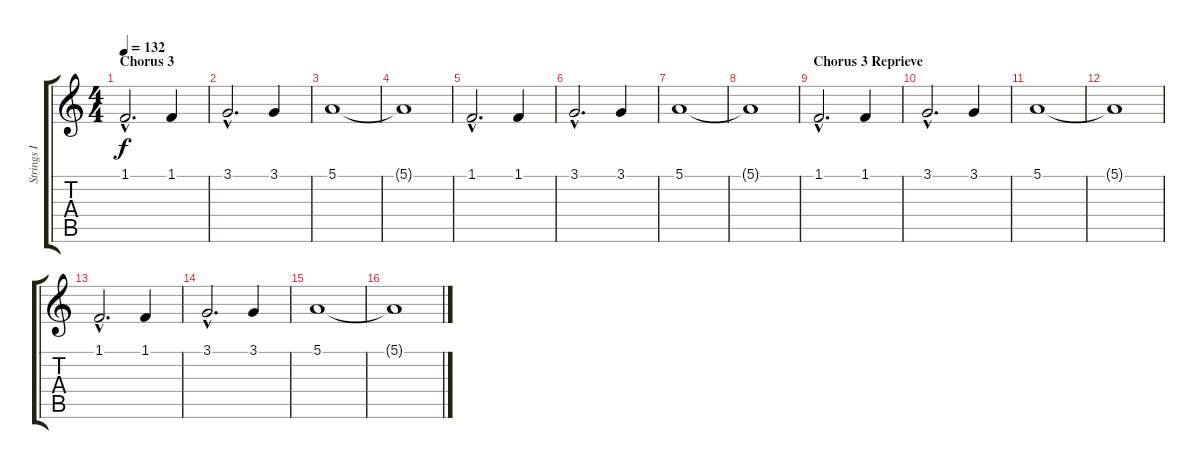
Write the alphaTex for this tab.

\track ("Strings I" "Strings I") {instrument stringensemble1}
\staff {score tabs}
\tuning (E4 B3 G3 D3 A2 E2) {hide}
\ts (4 4)
\section ("" "Chorus 3")
\tempo 132
\clef g2
\ks c
1.1{hac}.2{d dy f} 1.1.4 |
3.1{hac}.2{d} 3.1.4 |
5.1.1 |
5.1{t}.1 |
1.1{hac}.2{d} 1.1.4 |
3.1{hac}.2{d} 3.1.4 |
5.1.1 |
5.1{t}.1 |
\section ("" "Chorus 3 Reprieve")
1.1{hac}.2{d} 1.1.4 |
3.1{hac}.2{d} 3.1.4 |
5.1.1 |
5.1{t}.1 |
1.1{hac}.2{d} 1.1.4 |
3.1{hac}.2{d} 3.1.4 |
5.1.1 |
5.1{t}.1
